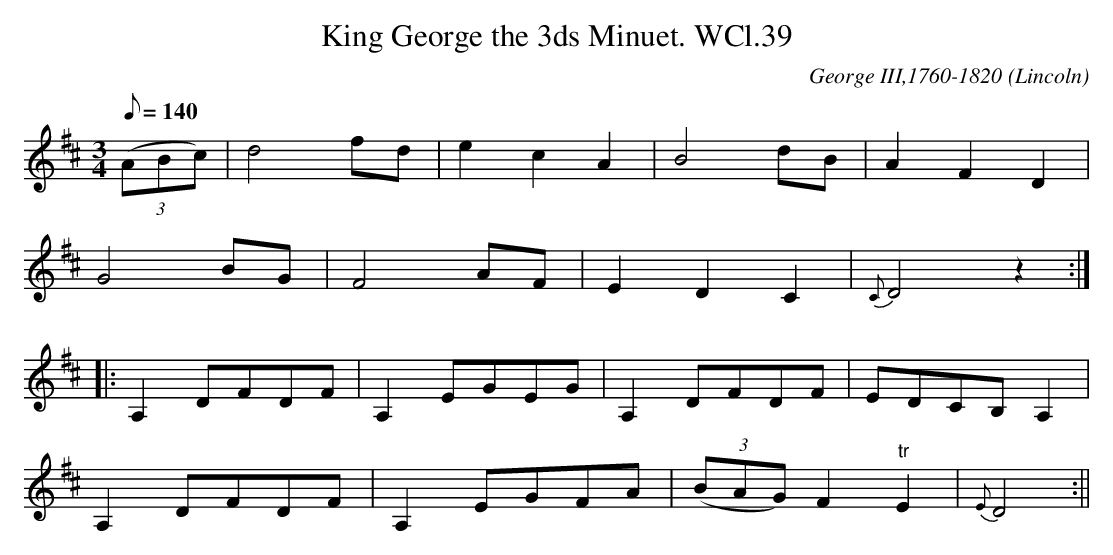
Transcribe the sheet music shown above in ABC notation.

X:1
T:King George the 3ds Minuet. WCl.39
M:3/4
L:1/8
Q:140
C:George III,1760-1820
O:Lincoln
K:D
((3ABc)|d4 fd|e2c2A2|B4 dB|A2F2D2|!
G4 BG|F4 AF|E2D2C2|{C}D4z2::!
A,2 DFDF|A,2EGEG|A,2 DFDF|EDCB, A,2|!
A,2 DFDF|A,2EGFA|((3BAG) F2"tr"E2|{E}D4:||
